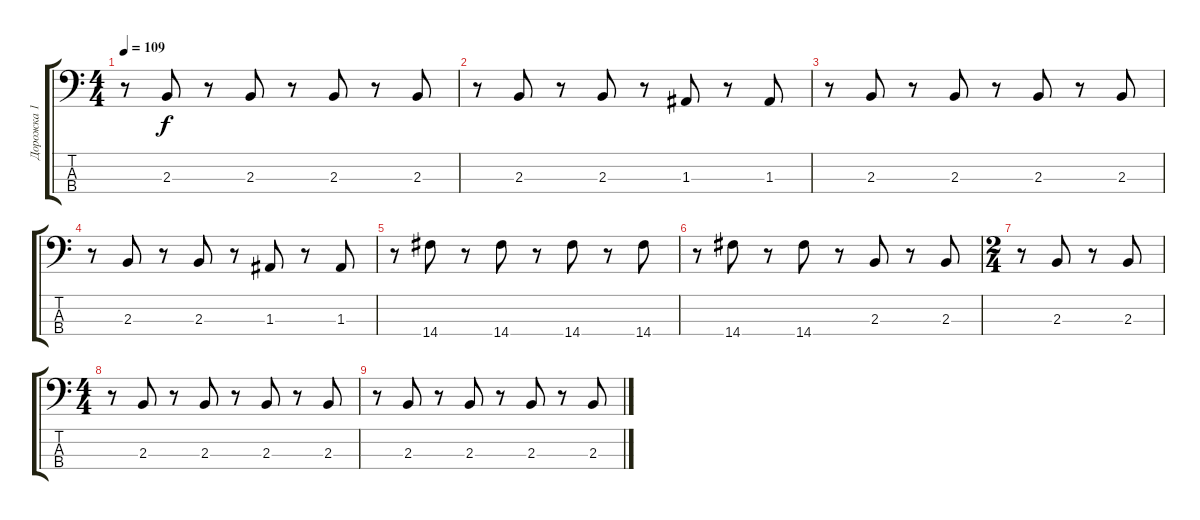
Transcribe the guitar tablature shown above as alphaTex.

\track ("Дорожка 1" "Дорожка 1") {instrument synthbass1}
\staff {score tabs}
\tuning (G2 D2 A1 E1) {hide}
\ts (4 4)
\tempo 109
\clef f4
\ks c
r.8{dy f} 2.3.8 r.8 2.3.8 r.8 2.3.8 r.8 2.3.8 |
r.8 2.3.8 r.8 2.3.8 r.8 1.3.8 r.8 1.3.8 |
r.8 2.3.8 r.8 2.3.8 r.8 2.3.8 r.8 2.3.8 |
r.8 2.3.8 r.8 2.3.8 r.8 1.3.8 r.8 1.3.8 |
r.8 14.4.8 r.8 14.4.8 r.8 14.4.8 r.8 14.4.8 |
r.8 14.4.8 r.8 14.4.8 r.8 2.3.8 r.8 2.3.8 |
\ts (2 4)
r.8 2.3.8 r.8 2.3.8 |
\ts (4 4)
r.8 2.3.8 r.8 2.3.8 r.8 2.3.8 r.8 2.3.8 |
r.8 2.3.8 r.8 2.3.8 r.8 2.3.8 r.8 2.3.8
